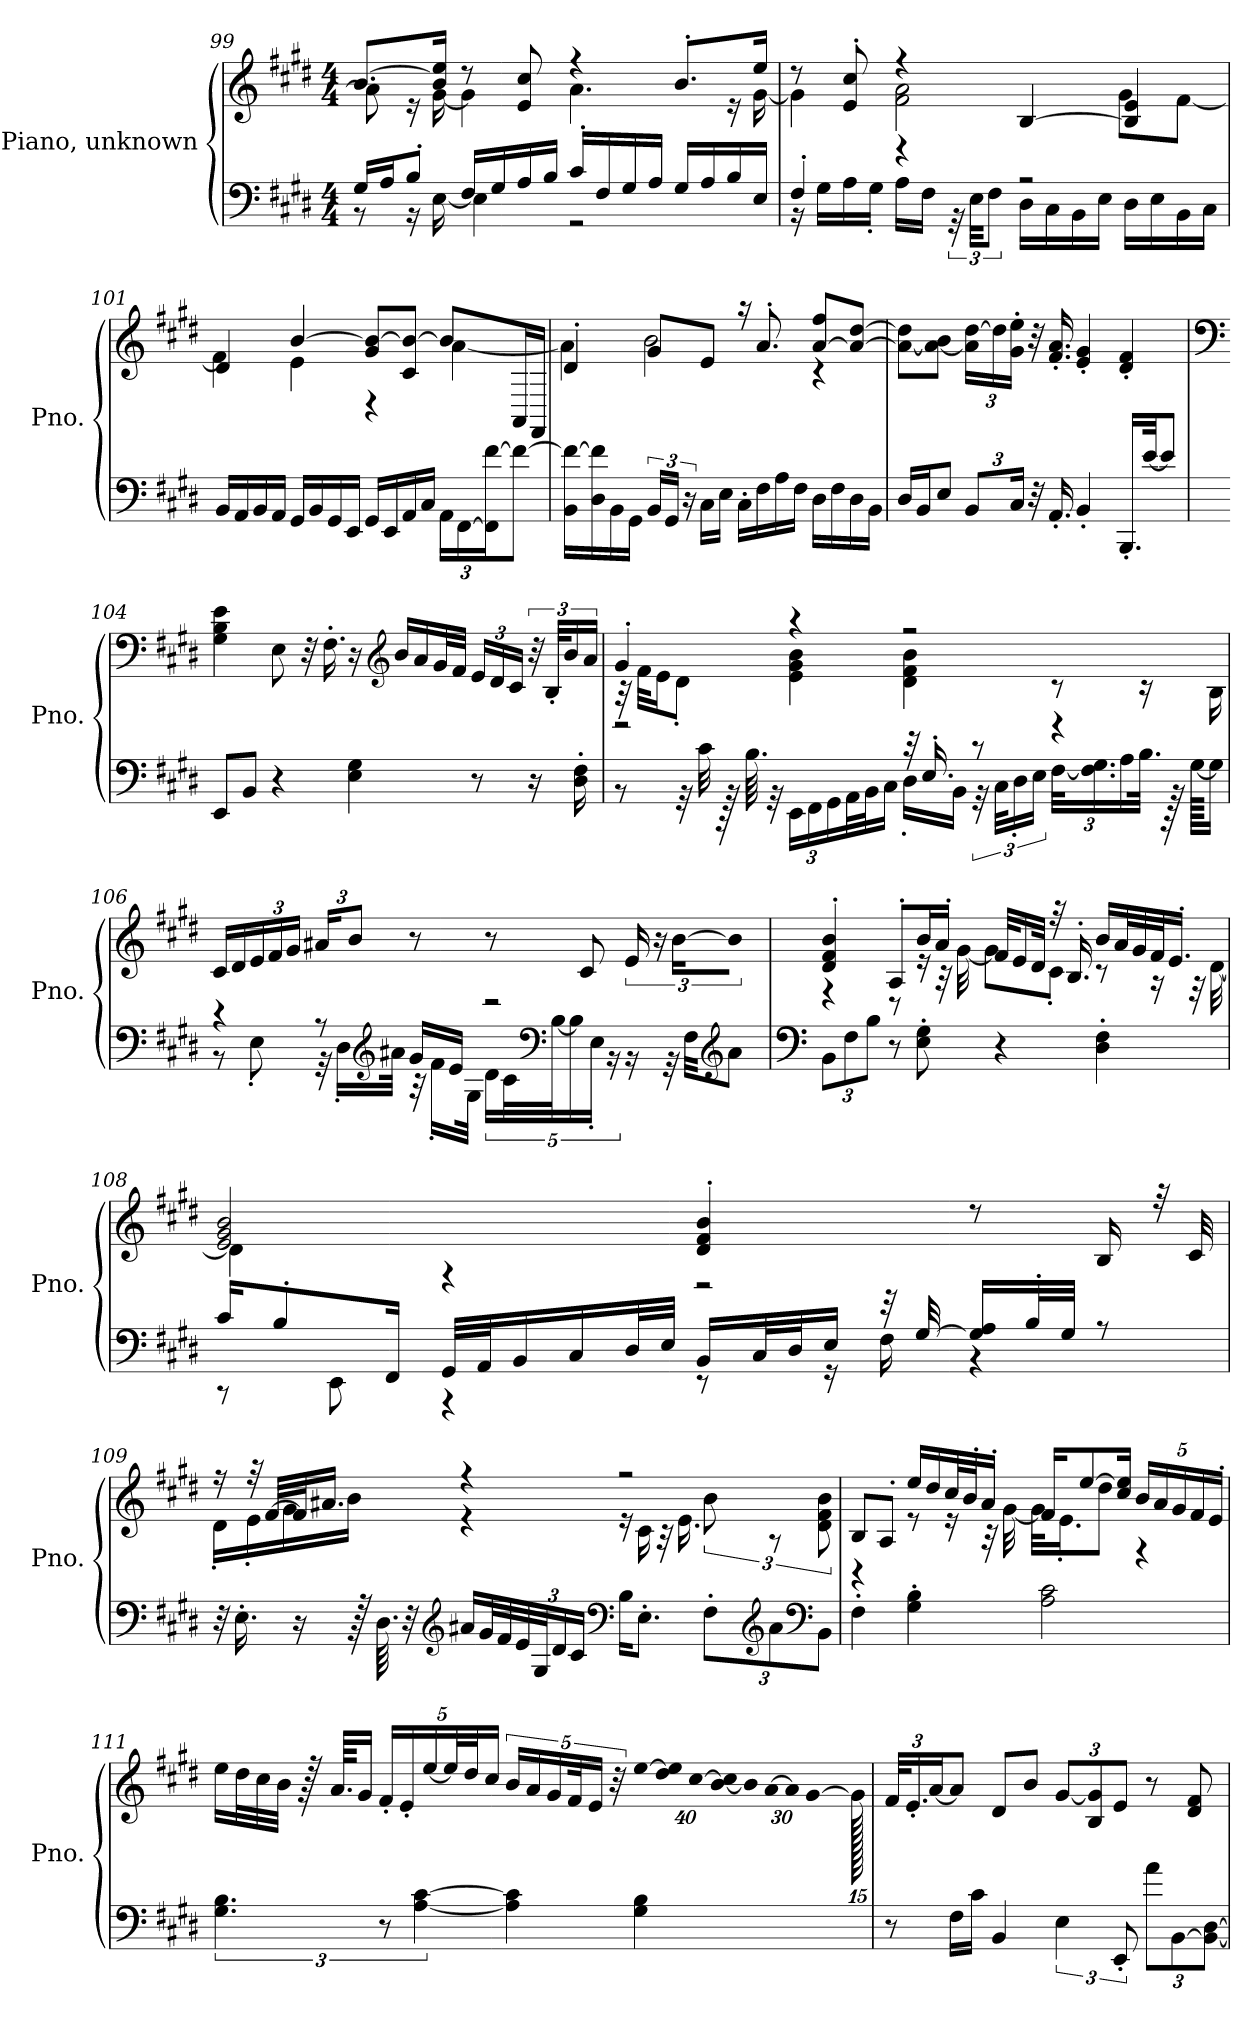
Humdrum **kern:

**kern	**kern
*part1	*part1
*staff2	*staff1
*I"Piano, unknown	*
*I'Pno.	*
*clefF4	*clefG2
*k[f#c#g#d#]	*k[f#c#g#d#]
*M4/4	*M4/4
=99	=99
*^	*^
16G#/LL	8r	[8.b/L	8a\]
16A/J	.	.	.
8B'/J	16r	.	16r
.	[16E\	16b/] 16ee/Jk	[16g#\
16F#/LL	4E\]	8r	4g#\]
16G#/	.	.	.
16A/	.	8e/ 8cc#/	.
16B/JJ	.	.	.
16c#'/LL	2r	4r	4.a\
16F#/	.	.	.
16G#/	.	.	.
16A/JJ	.	.	.
16G#/LL	.	8.b'/L	.
16A/	.	.	.
16B/	.	.	16r
16E/JJ	.	16ee/Jk	[16g#\
!!LO:LB:g=z	!!
=100	=100	=100	=100
4F#'/	16r	8r	4g#\]
.	16G#\LL	.	.
.	16A\	8e/' 8cc#/'	.
.	16G#'\JJ	.	.
4r	16A\LL	4r	2f#\ 2a\
.	16F#\JJ	.	.
.	48r	.	.
.	48E\KKL	.	.
.	12F#\J	.	.
2r	16D#\LL	[4B/	.
.	16C#\	.	.
.	16BB\	.	.
.	16E\JJ	.	.
.	16D#\LL	4B/] 4e/	8g#\L
.	16E\	.	.
.	16BB\	.	[8f#\J
.	16C#\JJ	.	.
*v	*v	*	*
=101	=101	=101
16BB/LL	4d#/	4f#\]
16AA/	.	.
16BB/	.	.
16AA/JJ	.	.
16GG#/LL	[4b/	4e\
16BB/	.	.
16GG#/	.	.
16EE/JJ	.	.
16GG#/LL	8g#/ 8b/_L	4r
16EE/	.	.
16AA/	8c#/ 8b/_J	.
16C#/JJ	.	.
*Xbrackettup	*	*
24AA\LL	8b/L]	[4a\
[24FF#\	.	.
24FF#\] [24f#\J	.	.
8f#\J_	16AA/L	.
.	16FF#/JJ	.
!!LO:LB:g=z	!!
=102	=102	=102
16BB\ 16f#\_LL	4d#'/	4a\]
16D#\ 16f#\]	.	.
16BB\	.	.
16GG#\JJ	.	.
*brackettup	*	*
24BB/LL	8g#/L	2b\
24GG#/JJ	.	.
24r	.	.
16C#\LL	8e/J	.
16E\JJ	.	.
16C#'\LL	16r	.
16F#\	8.a'/	.
16A\	.	.
16F#\JJ	.	.
16D#\LL	[8a/ 8ff#/L	4r
16F#\	.	.
16D#\	8a/_ [8dd#/J	.
16BB\JJ	.	.
*	*v	*v
=103	=103
16D#/LL	8a\_ 8dd#\]L
16BB/J	.
8E/J	8a\_ 8b\J
*Xbrackettup	*Xbrackettup
12BB/L	24a\] [24dd#\LL
.	24dd#\]
24C#/Jk	24g#\' 24ee\'JJ
32r	32r
16.AA'/	16.f#/' 16.a/'
4BB'/	4e/' 4g#/'
16.BBB'/LL	4d#/' 4f#/'
[32e/JK	.
8e/J]	.
!!LO:LB:g=z
=104	=104
*	*clefF4
8EE/L	4G#\ 4B\ 4e\
8BB/J	.
4r	8E\
.	32r
.	16.F#'\
4E\ 4G#\	16r
*	*clefG2
.	16b/LL
.	16a/
.	32g#/L
.	32f#/JJJ
8r	24e/LL
.	24d#/
.	24c#/JJ
*	*brackettup
16r	48r
.	48B'/KLL
.	24b/
16D#\' 16F#\'	.
.	24a/JJ
!!LO:PB:g=z
=105	=105
*^	*^
2r	8r	4g#'/	32r
.	.	.	32f#\KLL
.	.	.	16e\J
.	32r	.	8d#'\J
.	32c#\	.	.
.	128r	.	.
.	64.B\	.	.
.	32r	.	.
.	24EE\LL	4r	4e\ 4g#\ 4b\
.	24FF#\	.	.
.	24GG#\	.	.
.	32AA\L	.	.
.	32BB\J	.	.
.	16C#\JJ	.	.
32r	16D#'\LL	2r	4d#\ 4f#\ 4b\
16.E'/	.	.	.
.	16BB\JJ	.	.
*	*brackettup	*	*
8r	48r	.	.
.	48C#\KLL	.	.
.	24D#'\	.	.
.	24E\JJ	.	.
*	*Xbrackettup	*	*
4r	[48F#\KLL	.	8r
.	24.F#\] 24.G#\	.	.
.	24A\	.	.
.	32.B\JJk	.	16r
.	128r	.	.
.	[128G#\KKKLL	.	.
.	16G#\JJ]	.	16B\
*	*	*v	*v
!!LO:LB:g=z
=106	=106	=106
4r	8r	16c#/LL
.	.	16d#/
*	*	*Xbrackettup
.	8E'\	24e/
.	.	24f#/
.	.	24g#/JJ
8r	32r	24a#X/KL
.	16D#'\LL	.
.	.	12b/J
*clefG2	*	*
.	32a#X\JJk	.
16g#/LL	32r	8r
.	16f#'\LL	.
16e/JJ	.	.
.	32G#\JJk	.
*	*brackettup	*
2r	20d#\LL	8r
.	40c#\L	.
*clefF4	*	*
.	[40B\J	.
.	20B\]	.
.	.	8c#/
.	20E'\JJ	.
.	20r	.
*	*	*brackettup
.	16r	24e/
.	.	24r
.	32r	.
.	.	[24b\KL
.	32F#\KKL	.
*clefG2	*	*
.	8a#\J	8b\J]
*v	*v	*
!!LO:LB:g=z
=107	=107
*clefF4	*
*Xbrackettup	*
*	*^
12BB\L	4d#/' 4f#/' 4b/'	4r
12F#\	.	.
12B\J	.	.
8r	8A'/L	8r
8E\' 8G#\'	16b/L	16r
.	16a'/JJ	32r
.	.	[32g#\
4r	32f#/KLL	8g#\L]
.	16e/	.
.	32d#/JJk	.
.	32r	8c#'\J
.	16.B'/	.
4D#\' 4F#\'	16b/LL	8r
.	32a/L	.
.	32g#/	.
.	32f#/J	16r
.	16.e'/JJ	.
.	.	32r
.	.	[32d#\
!!LO:LB:g=z	!!
=108	=108	=108
*^	*	*
16c#/KL	8r	2e/ 2g#/ 2b/	4d#\]
8B'/	.	.	.
.	8EE\	.	.
16FF#/Jk	.	.	.
32GG#/LLL	4r	.	4r
32AA/J	.	.	.
16BB/	.	.	.
16C#/	.	.	.
32D#/L	.	.	.
32E/JJJ	.	.	.
16BB/LL	8r	4d#/' 4f#/' 4b/'	2r
32C#/L	.	.	.
32D#/J	.	.	.
16E/JJ	16r	.	.
32r	16F#\	.	.
[32G#/	.	.	.
16G#/] 16A/LL	4r	8r	.
32B'/L	.	.	.
32G#/JJJ	.	.	.
8r	.	16B/	.
.	.	32r	.
.	.	32c#/	.
*v	*v	*	*
!!LO:LB:g=z	!!
=109	=109	=109
32r	16r	16d#'\LL
16.E'\	.	.
.	32r	16e'\
.	[32f#/LLL	.
16r	32f#/J]	16g#\
.	16.a#X/JJ	.
128r	.	16b\JJ
64.D#\	.	.
32r	.	.
*clefG2	*	*
16a#X/LL	4r	4r
32g#/L	.	.
32f#/	.	.
48e/	.	.
48G#/J	.	.
24d#/	.	.
24c#/JJ	.	.
*clefF4	*	*
16B\KL	2r	16r
8.E'\J	.	16c#\
.	.	32r
.	.	16.e\
12F#'\L	.	12b\
*clefG2	*	*
12a#\	.	12r
*clefF4	*	*
12BB\J	.	12d#\ 12f#\ 12b\
!!LO:LB:g=z	!!
=110	=110	=110
4F#'\	8B/L	4r
.	8A'/J	.
4G#\' 4B\'	16ee/LL	8r
.	16dd#/	.
.	32cc#/L	16r
.	32b'/J	.
.	16a'/JJ	32r
.	.	[32g#\
2A\ 2c#\	16f#/KL	32g#\KLL]
.	.	16.e'\J
.	[8ee/	.
.	.	8dd#\J
.	16cc#/ 16ee/]Jk	.
*	*Xbrackettup	*
.	20b/LL	4r
.	20a/	.
.	20g#/	.
.	20f#/	.
.	20e'/JJ	.
*	*v	*v
!!LO:PB:g=z
=111	=111
*brackettup	*
6.G#\ 6.B\	16ee\LL
.	32dd#\L
.	32cc#\
.	32b\JJJ
.	128r
.	64.a/KKLL
.	16g#/JJ
12r	20f#'/LL
.	20e'/
[6A\ [6c#\	.
.	[20ee/
.	40ee/L]
.	40dd#/J
.	20cc#/JJ
*	*brackettup
4A\] 4c#\]	20b/LL
.	20a/
.	20g#/
.	40f#/K
.	20e/JJ
.	40r
*	*Xbrackettup
!	!LO:N:vis=32
4G#\ 4B\	[640%23ee\LLL
!	!LO:N:vis=32
.	640%23dd#\ 640%23ee\]
!	!LO:N:vis=32
.	[640%23cc#\
!	!LO:N:vis=32
.	[640%23b\ 640%23cc#\]
!	!LO:N:vis=64
.	960%17b\L]
!	!LO:N:vis=64
.	[960%17a\
!	!LO:N:vis=64
.	960%17a\J]
.	[320%17g#\JJ
1920ryy	1920g#\]
=112	=112
8r	48f#/KLL
.	24.e'/
.	[24a/J
16F#\LL	8a/J]
16c#\JJ	.
4BB/	8d#/L
.	8b/J
6E\	[12g#/L
.	12B/ 12g#/]
12EE'/	12e/J
*Xbrackettup	*
12a\L	8r
[12BB\	.
.	8d#/ 8f#/
12BB\_ [12D#\J	.
=	=
*-	*-
